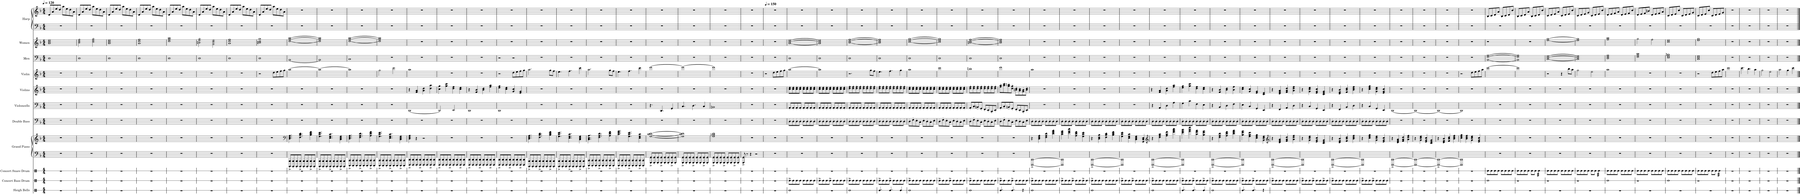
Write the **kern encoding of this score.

**kern	**kern	**kern	**kern	**kern	**kern	**kern	**kern	**kern	**kern	**kern	**kern	**kern
*part11	*part10	*part9	*part8	*part8	*part7	*part6	*part5	*part4	*part3	*part2	*part1	*part1
*staff13	*staff12	*staff11	*staff10	*staff9	*staff8	*staff7	*staff6	*staff5	*staff4	*staff3	*staff2	*staff1
*I"Sleigh Bells	*I"Concert Bass Drum	*I"Concert Snare Drum	*I"Grand Piano	*	*I"Double Bass	*I"Violoncello	*I"Violins	*I"Violin	*I"Men	*I"Women	*I"Harp	*
*I'Sle. Be.	*I'Con. BD	*I'Con. Sn.	*I'Pno.	*	*I'Db.	*I'Vc.	*I'Vlns.	*I'Vln.	*I'M.	*I'W.	*I'Hrp.	*
*stria1	*stria1	*stria1	*	*	*	*	*	*	*	*	*	*
*clefX	*clefX	*clefX	*clefF4	*clefG2	*clefF4	*clefF4	*clefG2	*clefG2	*clefF4	*clefG2	*clefF4	*clefG2
*	*	*	*	*	*Trd7c12	*	*	*	*	*	*	*
*k[]	*k[]	*k[]	*k[b-]	*k[b-]	*k[b-]	*k[b-]	*k[b-]	*k[b-]	*k[b-]	*k[b-]	*k[b-]	*k[b-]
*M4/4	*M4/4	*M4/4	*M4/4	*M4/4	*M4/4	*M4/4	*M4/4	*M4/4	*M4/4	*M4/4	*M4/4	*M4/4
*MM120	*MM120	*MM120	*MM120	*MM120	*MM120	*MM120	*MM120	*MM120	*MM120	*MM120	*MM120	*MM120
=1	=1	=1	=1	=1	=1	=1	=1	=1	=1	=1	=1	=1
1r	1r	1r	1r	1r	1r	1r	1r	1r	1D	1a 1cc 1ee	1r	8d/L
.	.	.	.	.	.	.	.	.	.	.	.	8a/
.	.	.	.	.	.	.	.	.	.	.	.	8ee/
.	.	.	.	.	.	.	.	.	.	.	.	8dd/J
.	.	.	.	.	.	.	.	.	.	.	.	8aa\L
.	.	.	.	.	.	.	.	.	.	.	.	8ee\
.	.	.	.	.	.	.	.	.	.	.	.	8dd\
.	.	.	.	.	.	.	.	.	.	.	.	8a\J
=2	=2	=2	=2	=2	=2	=2	=2	=2	=2	=2	=2	=2
1r	1r	1r	1r	1r	1r	1r	1r	1r	1D	2b-\ 2dd\ 2ff\	1r	8d/L
.	.	.	.	.	.	.	.	.	.	.	.	8a/
.	.	.	.	.	.	.	.	.	.	.	.	8ee/
.	.	.	.	.	.	.	.	.	.	.	.	8dd/J
.	.	.	.	.	.	.	.	.	.	2cc\ 2ee\ 2gg\	.	8aa\L
.	.	.	.	.	.	.	.	.	.	.	.	8ee\
.	.	.	.	.	.	.	.	.	.	.	.	8dd\
.	.	.	.	.	.	.	.	.	.	.	.	8a\J
=3	=3	=3	=3	=3	=3	=3	=3	=3	=3	=3	=3	=3
1r	1r	1r	1r	1r	1r	1r	1r	1r	1D	1a 1cc 1ee	1r	8d/L
.	.	.	.	.	.	.	.	.	.	.	.	8a/
.	.	.	.	.	.	.	.	.	.	.	.	8ee/
.	.	.	.	.	.	.	.	.	.	.	.	8dd/J
.	.	.	.	.	.	.	.	.	.	.	.	8aa\L
.	.	.	.	.	.	.	.	.	.	.	.	8ee\
.	.	.	.	.	.	.	.	.	.	.	.	8dd\
.	.	.	.	.	.	.	.	.	.	.	.	8a\J
=4	=4	=4	=4	=4	=4	=4	=4	=4	=4	=4	=4	=4
1r	1r	1r	1r	1r	1r	1r	1r	1r	1D	1a 1dd 1ff	1r	8d/L
.	.	.	.	.	.	.	.	.	.	.	.	8a/
.	.	.	.	.	.	.	.	.	.	.	.	8ee/
.	.	.	.	.	.	.	.	.	.	.	.	8dd/J
.	.	.	.	.	.	.	.	.	.	.	.	8aa\L
.	.	.	.	.	.	.	.	.	.	.	.	8ee\
.	.	.	.	.	.	.	.	.	.	.	.	8dd\
.	.	.	.	.	.	.	.	.	.	.	.	8a\J
=5	=5	=5	=5	=5	=5	=5	=5	=5	=5	=5	=5	=5
1r	1r	1r	1r	1r	1r	1r	1r	1r	1D	1dd 1ff 1aa	1r	8d/L
.	.	.	.	.	.	.	.	.	.	.	.	8a/
.	.	.	.	.	.	.	.	.	.	.	.	8ee/
.	.	.	.	.	.	.	.	.	.	.	.	8dd/J
.	.	.	.	.	.	.	.	.	.	.	.	8aa\L
.	.	.	.	.	.	.	.	.	.	.	.	8ee\
.	.	.	.	.	.	.	.	.	.	.	.	8dd\
.	.	.	.	.	.	.	.	.	.	.	.	8a\J
=6	=6	=6	=6	=6	=6	=6	=6	=6	=6	=6	=6	=6
1r	1r	1r	1r	1r	1r	1r	1r	1r	1D	2bn\ 2ee\ 2gg\	1r	8d/L
.	.	.	.	.	.	.	.	.	.	.	.	8a/
.	.	.	.	.	.	.	.	.	.	.	.	8ee/
.	.	.	.	.	.	.	.	.	.	.	.	8dd/J
.	.	.	.	.	.	.	.	.	.	2g\ 2cc\ 2ee\	.	8aa\L
.	.	.	.	.	.	.	.	.	.	.	.	8ee\
.	.	.	.	.	.	.	.	.	.	.	.	8dd\
.	.	.	.	.	.	.	.	.	.	.	.	8a\J
=7	=7	=7	=7	=7	=7	=7	=7	=7	=7	=7	=7	=7
1r	1r	1r	1r	1r	1r	1r	1r	1r	1D	1a 1dd 1ff	1r	8d/L
.	.	.	.	.	.	.	.	.	.	.	.	8a/
.	.	.	.	.	.	.	.	.	.	.	.	8ee/
.	.	.	.	.	.	.	.	.	.	.	.	8dd/J
.	.	.	.	.	.	.	.	.	.	.	.	8aa\L
.	.	.	.	.	.	.	.	.	.	.	.	8ee\
.	.	.	.	.	.	.	.	.	.	.	.	8dd\
.	.	.	.	.	.	.	.	.	.	.	.	8a\J
=8	=8	=8	=8	=8	=8	=8	=8	=8	=8	=8	=8	=8
1r	1r	1r	1r	1r	1r	1r	1r	2r	1D	1bn 1dd 1gg	1r	8d/L
.	.	.	.	.	.	.	.	.	.	.	.	8a/
.	.	.	.	.	.	.	.	.	.	.	.	8ee/
.	.	.	.	.	.	.	.	.	.	.	.	8dd/J
.	.	.	.	.	.	.	.	8dd\L	.	.	.	8aa\L
.	.	.	.	.	.	.	.	8ee\	.	.	.	8ee\
.	.	.	.	.	.	.	.	8ff\	.	.	.	8dd\
.	.	.	.	.	.	.	.	8gg\J	.	.	.	8a\J
=9	=9	=9	=9	=9	=9	=9	=9	=9	=9	=9	=9	=9
*	*	*	*	*clefF4	*	*	*	*	*	*	*	*
1r	1r	1r	8BBBB-/'^ 8BBB-/'^L	4.D\ 4.F\ 4.A\	1r	1r	1r	[1aa	[1BB-	[1dd [1ff [1aa	1r	1r
.	.	.	8BBBB-/' 8BBB-/'	.	.	.	.	.	.	.	.	.
.	.	.	8BBBB-/' 8BBB-/'	.	.	.	.	.	.	.	.	.
.	.	.	8BBBB-/'^ 8BBB-/'^J	4.F\ 4.B-\ 4.d\	.	.	.	.	.	.	.	.
.	.	.	8BBBB-/' 8BBB-/'L	.	.	.	.	.	.	.	.	.
.	.	.	8BBBB-/' 8BBB-/'	.	.	.	.	.	.	.	.	.
.	.	.	8BBBB-/'^ 8BBB-/'^	4B-\ 4d\ 4f\	.	.	.	.	.	.	.	.
.	.	.	8BBBB-/' 8BBB-/'J	.	.	.	.	.	.	.	.	.
=10	=10	=10	=10	=10	=10	=10	=10	=10	=10	=10	=10	=10
1r	1r	1r	8BBBB-/'^ 8BBB-/'^L	4.G\ 4.c\ 4.e\	1r	1r	1r	1aa_	1BB-]	1dd] 1ff] 1aa]	1r	1r
.	.	.	8BBBB-/' 8BBB-/'	.	.	.	.	.	.	.	.	.
.	.	.	8BBBB-/' 8BBB-/'	.	.	.	.	.	.	.	.	.
.	.	.	8BBBB-/'^ 8BBB-/'^J	4.E\ 4.G\ 4.c\	.	.	.	.	.	.	.	.
.	.	.	8BBBB-/' 8BBB-/'L	.	.	.	.	.	.	.	.	.
.	.	.	8BBBB-/' 8BBB-/'	.	.	.	.	.	.	.	.	.
.	.	.	8BBBB-/'^ 8BBB-/'^	4C\ 4E\ 4G\	.	.	.	.	.	.	.	.
.	.	.	8BBBB-/' 8BBB-/'J	.	.	.	.	.	.	.	.	.
=11	=11	=11	=11	=11	=11	=11	=11	=11	=11	=11	=11	=11
1r	1r	1r	8CCC/'^ 8CC/'^L	4.D\ 4.F\ 4.A\	1r	1r	1r	1aa]	1C	[1dd [1ff [1aa	1r	1r
.	.	.	8CCC/' 8CC/'	.	.	.	.	.	.	.	.	.
.	.	.	8CCC/' 8CC/'	.	.	.	.	.	.	.	.	.
.	.	.	8CCC/'^ 8CC/'^J	4.F\ 4.A\ 4.d\	.	.	.	.	.	.	.	.
.	.	.	8CCC/' 8CC/'L	.	.	.	.	.	.	.	.	.
.	.	.	8CCC/' 8CC/'	.	.	.	.	.	.	.	.	.
.	.	.	8CCC/'^ 8CC/'^	4A\ 4d\ 4f\	.	.	.	.	.	.	.	.
.	.	.	8CCC/' 8CC/'J	.	.	.	.	.	.	.	.	.
=12	=12	=12	=12	=12	=12	=12	=12	=12	=12	=12	=12	=12
1r	1r	1r	8CCC/'^ 8CC/'^L	4.G\ 4.c\ 4.e\	1r	1r	1r	2gg\	1r	1dd] 1ff] 1aa]	1r	1r
.	.	.	8CCC/' 8CC/'	.	.	.	.	.	.	.	.	.
.	.	.	8CCC/' 8CC/'	.	.	.	.	.	.	.	.	.
.	.	.	8CCC/'^ 8CC/'^J	4.E\ 4.G\ 4.c\	.	.	.	.	.	.	.	.
.	.	.	8CCC/' 8CC/'L	.	.	.	.	2ccc\	.	.	.	.
.	.	.	8CCC/' 8CC/'	.	.	.	.	.	.	.	.	.
.	.	.	8CCC/'^ 8CC/'^	4C\ 4E\ 4G\	.	.	.	.	.	.	.	.
.	.	.	8CCC/' 8CC/'J	.	.	.	.	.	.	.	.	.
=13	=13	=13	=13	=13	=13	=13	=13	=13	=13	=13	=13	=13
1r	1r	1r	8DDD/'^ 8DD/'^L	4D\ 4F\ 4A\	1r	[1DD	4r	1aa	1r	1r	1r	1r
.	.	.	8DDD/' 8DD/'	.	.	.	.	.	.	.	.	.
.	.	.	8DDD/' 8DD/'	4r	.	.	4f/ 4a/	.	.	.	.	.
.	.	.	8DDD/'^ 8DD/'^J	.	.	.	.	.	.	.	.	.
.	.	.	8DDD/' 8DD/'L	2r	.	.	4a\ 4dd\	.	.	.	.	.
.	.	.	8DDD/' 8DD/'	.	.	.	.	.	.	.	.	.
.	.	.	8DDD/'^ 8DD/'^	.	.	.	4dd\ 4aa\	.	.	.	.	.
.	.	.	8DDD/' 8DD/'J	.	.	.	.	.	.	.	.	.
=14	=14	=14	=14	=14	=14	=14	=14	=14	=14	=14	=14	=14
1r	1r	1r	8DDD/'^ 8DD/'^L	1r	1r	2DD/]	4cc\ 4gg\	1r	1r	1r	1r	1r
.	.	.	8DDD/' 8DD/'	.	.	.	.	.	.	.	.	.
.	.	.	8DDD/' 8DD/'	.	.	.	4gg\ 4ccc\	.	.	.	.	.
.	.	.	8DDD/'^ 8DD/'^J	.	.	.	.	.	.	.	.	.
.	.	.	8DDD/' 8DD/'L	.	.	2EE/	4dd\ 4ff\	.	.	.	.	.
.	.	.	8DDD/' 8DD/'	.	.	.	.	.	.	.	.	.
.	.	.	8DDD/'^ 8DD/'^	.	.	.	4cc\ 4ee\	.	.	.	.	.
.	.	.	8DDD/' 8DD/'J	.	.	.	.	.	.	.	.	.
=15	=15	=15	=15	=15	=15	=15	=15	=15	=15	=15	=15	=15
1r	1r	1r	8DDD/'^ 8DD/'^L	1r	1r	1DD	4r	1r	1r	1r	1r	1r
.	.	.	8DDD/' 8DD/'	.	.	.	.	.	.	.	.	.
.	.	.	8DDD/' 8DD/'	.	.	.	4f/ 4b-/	.	.	.	.	.
.	.	.	8DDD/'^ 8DD/'^J	.	.	.	.	.	.	.	.	.
.	.	.	8DDD/' 8DD/'L	.	.	.	4b-\ 4dd\	.	.	.	.	.
.	.	.	8DDD/' 8DD/'	.	.	.	.	.	.	.	.	.
.	.	.	8DDD/'^ 8DD/'^	.	.	.	4ff\ 4aa\	.	.	.	.	.
.	.	.	8DDD/' 8DD/'J	.	.	.	.	.	.	.	.	.
=16	=16	=16	=16	=16	=16	=16	=16	=16	=16	=16	=16	=16
1r	1r	1r	8DDD/'^ 8DD/'^L	1r	1r	1DD	4ee\ 4gg\	2r	2r	1r	1r	1r
.	.	.	8DDD/' 8DD/'	.	.	.	.	.	.	.	.	.
.	.	.	8DDD/' 8DD/'	.	.	.	4cc\ 4ee\	.	.	.	.	.
.	.	.	8DDD/'^ 8DD/'^J	.	.	.	.	.	.	.	.	.
.	.	.	8DDD/' 8DD/'L	.	.	.	4g/ 4cc/	8dd\L	2r	.	.	.
.	.	.	8DDD/' 8DD/'	.	.	.	.	8ee\	.	.	.	.
.	.	.	8DDD/'^ 8DD/'^	.	.	.	4e/ 4g/	8ff\	.	.	.	.
.	.	.	8DDD/' 8DD/'J	.	.	.	.	8gg\J	.	.	.	.
=17	=17	=17	=17	=17	=17	=17	=17	=17	=17	=17	=17	=17
1r	1r	1r	8BBBB-/'^ 8BBB-/'^L	4.D\ 4.F\ 4.A\	1r	1r	1r	2.aa\	1r	1r	1r	1r
.	.	.	8BBBB-/' 8BBB-/'	.	.	.	.	.	.	.	.	.
.	.	.	8BBBB-/' 8BBB-/'	.	.	.	.	.	.	.	.	.
.	.	.	8BBBB-/'^ 8BBB-/'^J	4.F\ 4.B-\ 4.d\	.	.	.	.	.	.	.	.
.	.	.	8BBBB-/' 8BBB-/'L	.	.	.	.	.	.	.	.	.
.	.	.	8BBBB-/' 8BBB-/'	.	.	.	.	.	.	.	.	.
.	.	.	8BBBB-/'^ 8BBB-/'^	4B-\ 4d\ 4f\	.	.	.	8gg\L	.	.	.	.
.	.	.	8BBBB-/' 8BBB-/'J	.	.	.	.	8ff\J	.	.	.	.
=18	=18	=18	=18	=18	=18	=18	=18	=18	=18	=18	=18	=18
1r	1r	1r	8BBBB-/'^ 8BBB-/'^L	4.G\ 4.c\ 4.e\	1r	1r	1r	4.ee\	1r	1r	1r	1r
.	.	.	8BBBB-/' 8BBB-/'	.	.	.	.	.	.	.	.	.
.	.	.	8BBBB-/' 8BBB-/'	.	.	.	.	.	.	.	.	.
.	.	.	8BBBB-/'^ 8BBB-/'^J	4.E\ 4.G\ 4.c\	.	.	.	4.ff\	.	.	.	.
.	.	.	8BBBB-/' 8BBB-/'L	.	.	.	.	.	.	.	.	.
.	.	.	8BBBB-/' 8BBB-/'	.	.	.	.	.	.	.	.	.
.	.	.	8BBBB-/'^ 8BBB-/'^	4C\ 4E\ 4G\	.	.	.	4ccc\	.	.	.	.
.	.	.	8BBBB-/' 8BBB-/'J	.	.	.	.	.	.	.	.	.
=19	=19	=19	=19	=19	=19	=19	=19	=19	=19	=19	=19	=19
1r	1r	1r	8CCC/'^ 8CC/'^L	4.C\ 4.E\ 4.A\	1r	1r	1r	2.aa\	1r	1r	1r	1r
.	.	.	8CCC/' 8CC/'	.	.	.	.	.	.	.	.	.
.	.	.	8CCC/' 8CC/'	.	.	.	.	.	.	.	.	.
.	.	.	8CCC/'^ 8CC/'^J	4.F\ 4.A\ 4.d\	.	.	.	.	.	.	.	.
.	.	.	8CCC/' 8CC/'L	.	.	.	.	.	.	.	.	.
.	.	.	8CCC/' 8CC/'	.	.	.	.	.	.	.	.	.
.	.	.	8CCC/'^ 8CC/'^	4A\ 4d\ 4f\	.	.	.	8gg\L	.	.	.	.
.	.	.	8CCC/' 8CC/'J	.	.	.	.	8ff\J	.	.	.	.
=20	=20	=20	=20	=20	=20	=20	=20	=20	=20	=20	=20	=20
1r	1r	1r	8CCC/'^ 8CC/'^L	4.c\ 4.e\ 4.g\	1r	1r	1r	4.ee\	1r	1r	1r	1r
.	.	.	8CCC/' 8CC/'	.	.	.	.	.	.	.	.	.
.	.	.	8CCC/' 8CC/'	.	.	.	.	.	.	.	.	.
.	.	.	8CCC/'^ 8CC/'^J	4.G\ 4.c\ 4.e\	.	.	.	4.ff\	.	.	.	.
.	.	.	8CCC/' 8CC/'L	.	.	.	.	.	.	.	.	.
.	.	.	8CCC/' 8CC/'	.	.	.	.	.	.	.	.	.
.	.	.	8CCC/'^ 8CC/'^	4E\ 4G\ 4c\	.	.	.	4ccc\	.	.	.	.
.	.	.	8CCC/' 8CC/'J	.	.	.	.	.	.	.	.	.
=21	=21	=21	=21	=21	=21	=21	=21	=21	=21	=21	=21	=21
1r	1r	1r	8GGG/'^ 8GG/'^L	[1G [1c [1d	1r	4.r	1r	[1ddd	1r	1r	1r	1r
.	.	.	8GGG/' 8GG/'	.	.	.	.	.	.	.	.	.
.	.	.	8GGG/' 8GG/'	.	.	.	.	.	.	.	.	.
.	.	.	8GGG/'^ 8GG/'^J	.	.	4.DD/	.	.	.	.	.	.
.	.	.	8GGG/' 8GG/'L	.	.	.	.	.	.	.	.	.
.	.	.	8GGG/' 8GG/'	.	.	.	.	.	.	.	.	.
.	.	.	8GGG/'^ 8GG/'^	.	.	4GG/	.	.	.	.	.	.
.	.	.	8GGG/' 8GG/'J	.	.	.	.	.	.	.	.	.
=22	=22	=22	=22	=22	=22	=22	=22	=22	=22	=22	=22	=22
1r	1r	1r	8GGG/'^ 8GG/'^L	1G] 1c] 1d]	1r	4.C/	1r	1ddd_	1r	1r	1r	1r
.	.	.	8GGG/' 8GG/'	.	.	.	.	.	.	.	.	.
.	.	.	8GGG/' 8GG/'	.	.	.	.	.	.	.	.	.
.	.	.	8GGG/'^ 8GG/'^J	.	.	4.D\	.	.	.	.	.	.
.	.	.	8GGG/' 8GG/'L	.	.	.	.	.	.	.	.	.
.	.	.	8GGG/' 8GG/'	.	.	.	.	.	.	.	.	.
.	.	.	8GGG/'^ 8GG/'^	.	.	4C/	.	.	.	.	.	.
.	.	.	8GGG/' 8GG/'J	.	.	.	.	.	.	.	.	.
=23	=23	=23	=23	=23	=23	=23	=23	=23	=23	=23	=23	=23
1r	1r	1r	8GGG/'^ 8GG/'^L	1G 1Bn 1d	1r	1BBn	1r	1ddd]	1r	1r	1r	1r
.	.	.	8GGG/' 8GG/'	.	.	.	.	.	.	.	.	.
.	.	.	8GGG/' 8GG/'	.	.	.	.	.	.	.	.	.
.	.	.	8GGG/'^ 8GG/'^J	.	.	.	.	.	.	.	.	.
.	.	.	8GGG/' 8GG/'L	.	.	.	.	.	.	.	.	.
.	.	.	8GGG/' 8GG/'	.	.	.	.	.	.	.	.	.
.	.	.	8GGG/'^ 8GG/'^	.	.	.	.	.	.	.	.	.
.	.	.	8GGG/' 8GG/'J	.	.	.	.	.	.	.	.	.
=24	=24	=24	=24	=24	=24	=24	=24	=24	=24	=24	=24	=24
1r	1r	1r	8GGG/^ 8GG/^	1r	1r	1r	1r	1r	1r	1r	1r	1r
.	.	.	8r	.	.	.	.	.	.	.	.	.
.	.	.	4r	.	.	.	.	.	.	.	.	.
.	.	.	2r	.	.	.	.	.	.	.	.	.
=25	=25	=25	=25	=25	=25	=25	=25	=25	=25	=25	=25	=25
*	*	*	*	*	*	*	*	*	*	*	*	*MM150
1r	1r	1r	1r	1r	1r	1r	1r	2r	1r	1r	1r	1r
.	.	.	.	.	.	.	.	8dd\L	.	.	.	.
.	.	.	.	.	.	.	.	8ee\	.	.	.	.
.	.	.	.	.	.	.	.	8ff\	.	.	.	.
.	.	.	.	.	.	.	.	8gg\J	.	.	.	.
=26	=26	=26	=26	=26	=26	=26	=26	=26	=26	=26	=26	=26
1Re	8Re^\L	1r	1r	1r	8D'\L	8AA'/L	8cc\' 8ee\'L	[1aa	1D	[1a [1cc [1ee	1r	1r
.	8Re\	.	.	.	8D'\	8AA'/	8cc\' 8ee\'	.	.	.	.	.
.	8Re\	.	.	.	8D'\	8AA'/	8cc\' 8ee\'	.	.	.	.	.
.	8Re\J	.	.	.	8D'\J	8AA'/J	8cc\' 8ee\'J	.	.	.	.	.
.	8Re\L	.	.	.	8D'\L	8AA'/L	8cc\' 8ee\'L	.	.	.	.	.
.	8Re\	.	.	.	8D'\	8AA'/	8cc\' 8ee\'	.	.	.	.	.
.	8Re\	.	.	.	8D'\	8AA'/	8cc\' 8ee\'	.	.	.	.	.
.	8Re\J	.	.	.	8D'\J	8AA'/J	8cc\' 8ee\'J	.	.	.	.	.
=27	=27	=27	=27	=27	=27	=27	=27	=27	=27	=27	=27	=27
1r	8Re^\L	1r	1r	1r	8D'\L	8AA'/L	8cc\' 8ee\'L	1aa]	1D	1a] 1cc] 1ee]	1r	1r
.	8Re\	.	.	.	8D'\	8AA'/	8cc\' 8ee\'	.	.	.	.	.
.	8Re\	.	.	.	8D'\	8AA'/	8cc\' 8ee\'	.	.	.	.	.
.	8Re^\J	.	.	.	8D'\J	8AA'/J	8cc\' 8ee\'J	.	.	.	.	.
.	8Re\L	.	.	.	8D'\L	8AA'/L	8cc\' 8ee\'L	.	.	.	.	.
.	8Re\	.	.	.	8D'\	8AA'/	8cc\' 8ee\'	.	.	.	.	.
.	8Re\	.	.	.	8D'\	8AA'/	8cc\' 8ee\'	.	.	.	.	.
.	8Re\J	.	.	.	8D'\J	8AA'/J	8cc\' 8ee\'J	.	.	.	.	.
=28	=28	=28	=28	=28	=28	=28	=28	=28	=28	=28	=28	=28
1Re	8Re^\L	1r	1r	1r	8D'\L	8AA'/L	8dd\' 8ff\'L	2.r	1D	[1b- [1dd [1ff	1r	1r
.	8Re\	.	.	.	8D'\	8AA'/	8dd\' 8ff\'	.	.	.	.	.
.	8Re\	.	.	.	8D'\	8AA'/	8dd\' 8ff\'	.	.	.	.	.
.	8Re\J	.	.	.	8D'\J	8AA'/J	8dd\' 8ff\'J	.	.	.	.	.
.	8Re\L	.	.	.	8D'\L	8AA'/L	8dd\' 8ff\'L	.	.	.	.	.
.	8Re\	.	.	.	8D'\	8AA'/	8dd\' 8ff\'	.	.	.	.	.
.	8Re\	.	.	.	8D'\	8AA'/	8dd\' 8ff\'	8gg\L	.	.	.	.
.	8Re\J	.	.	.	8D'\J	8AA'/J	8dd\' 8ff\'J	8ff\J	.	.	.	.
=29	=29	=29	=29	=29	=29	=29	=29	=29	=29	=29	=29	=29
4.Re/	8Re^\L	1r	1r	1r	8D'\L	8AA'/L	8dd\' 8ff\'L	4.ee\	1D	1b-] 1dd] 1ff]	1r	1r
.	8Re\	.	.	.	8D'\	8AA'/	8dd\' 8ff\'	.	.	.	.	.
.	8Re\	.	.	.	8D'\	8AA'/	8dd\' 8ff\'	.	.	.	.	.
4.Re/	8Re^\J	.	.	.	8D'\J	8AA'/J	8dd\' 8ff\'J	4.ff\	.	.	.	.
.	8Re\L	.	.	.	8D'\L	8AA'/L	8dd\' 8ff\'L	.	.	.	.	.
.	8Re\	.	.	.	8D'\	8AA'/	8dd\' 8ff\'	.	.	.	.	.
4Re/	8Re\	.	.	.	8D'\	8AA'/	8dd\' 8ff\'	4gg\	.	.	.	.
.	8Re\J	.	.	.	8D'\J	8AA'/J	8dd\' 8ff\'J	.	.	.	.	.
=30	=30	=30	=30	=30	=30	=30	=30	=30	=30	=30	=30	=30
1Re	8Re^\L	1r	1r	1r	8D'\L	8AA'/L	8cc\' 8ee\'L	1aa	1D	[1cc [1ee [1gg	1r	1r
.	8Re\	.	.	.	8F'\	8AA'/	8cc\' 8ee\'	.	.	.	.	.
.	8Re\	.	.	.	8E'\	8AA'/	8cc\' 8ee\'	.	.	.	.	.
.	8Re\J	.	.	.	8C'\J	8AA'/J	8cc\' 8ee\'J	.	.	.	.	.
.	8Re\L	.	.	.	8E'\L	8AA'/L	8cc\' 8ee\'L	.	.	.	.	.
.	8Re\	.	.	.	8D'\	8AA'/	8cc\' 8ee\'	.	.	.	.	.
.	8Re\	.	.	.	8C'\	8AA'/	8cc\' 8ee\'	.	.	.	.	.
.	8Re\J	.	.	.	8E'\J	8AA'/J	8cc\' 8ee\'J	.	.	.	.	.
=31	=31	=31	=31	=31	=31	=31	=31	=31	=31	=31	=31	=31
1r	8Re^\L	1r	1r	1r	8D'\L	8AA'/L	8cc\' 8ee\'L	1ccc	1D	1cc] 1ee] 1gg]	1r	1r
.	8Re\	.	.	.	8F'\	8AA'/	8cc\' 8ee\'	.	.	.	.	.
.	8Re\	.	.	.	8E'\	8AA'/	8cc\' 8ee\'	.	.	.	.	.
.	8Re^\J	.	.	.	8C'\J	8AA'/J	8cc\' 8ee\'J	.	.	.	.	.
.	8Re\L	.	.	.	8E'\L	8AA'/L	8cc\' 8ee\'L	.	.	.	.	.
.	8Re\	.	.	.	8D'\	8AA'/	8cc\' 8ee\'	.	.	.	.	.
.	8Re\	.	.	.	8C'\	8AA'/	8cc\' 8ee\'	.	.	.	.	.
.	8Re\J	.	.	.	8E'\J	8AA'/J	8cc\' 8ee\'J	.	.	.	.	.
=32	=32	=32	=32	=32	=32	=32	=32	=32	=32	=32	=32	=32
1Re	8Re^\L	1r	1r	1r	8D'\L	8AA'/L	8dd\' 8ff\'L	1bbn	1D	[1bn [1dd [1ff	1r	1r
.	8Re\	.	.	.	8F'\	8C'/	8dd\' 8ff\'	.	.	.	.	.
.	8Re\	.	.	.	8E'\	8BBn'/	8dd\' 8ff\'	.	.	.	.	.
.	8Re\J	.	.	.	8C'\J	8GG'/J	8dd\' 8ff\'J	.	.	.	.	.
.	8Re\L	.	.	.	8E'\L	8FF'/L	8dd\' 8ff\'L	.	.	.	.	.
.	8Re\	.	.	.	8D'\	8EE'/	8dd\' 8ff\'	.	.	.	.	.
.	8Re\	.	.	.	8C'\	8CC'/	8dd\' 8ff\'	.	.	.	.	.
.	8Re\J	.	.	.	8E'\J	8EE'/J	8dd\' 8ff\'J	.	.	.	.	.
=33	=33	=33	=33	=33	=33	=33	=33	=33	=33	=33	=33	=33
4.Re/	8Re^\L	1r	1r	1r	8D'\L	8AA'/L	8ff\' 8aa\'L	1ddd	1D	1b] 1dd] 1ff]	1r	1r
.	8Re\	.	.	.	8F'\	8C'/	8aa\' 8ccc\'	.	.	.	.	.
.	8Re\	.	.	.	8E'\	8BBn'/	8gg\' 8bbn\'	.	.	.	.	.
4.Re/	8Re^\J	.	.	.	8C'\J	8GG'/J	8dd\' 8gg\'J	.	.	.	.	.
.	8Re\L	.	.	.	8E'\L	8FF'/L	8bn\' 8dd\'L	.	.	.	.	.
.	8Re\	.	.	.	8D'\	8EE'/	8a\' 8cc\'	.	.	.	.	.
4r	8Re\	.	.	.	8C'\	8CC'/	8g\' 8b\'	.	.	.	.	.
.	8Re\J	.	.	.	8E'\J	8EE'/J	8b\' 8dd\'J	.	.	.	.	.
=34	=34	=34	=34	=34	=34	=34	=34	=34	=34	=34	=34	=34
1Re	8Re^\L	1r	[1DDD^ [1DD^	4r	8D'\L	1r	1r	1aa	1r	1r	1r	1r
.	8Re\	.	.	.	8D'\	.	.	.	.	.	.	.
.	8Re\	.	.	4D\ 4F\ 4A\	8D'\	.	.	.	.	.	.	.
.	8Re\J	.	.	.	8D'\J	.	.	.	.	.	.	.
.	8Re\L	.	.	4F\ 4A\ 4d\	8D'\L	.	.	.	.	.	.	.
.	8Re\	.	.	.	8D'\	.	.	.	.	.	.	.
.	8Re\	.	.	4d\ 4f\ 4a\	8D'\	.	.	.	.	.	.	.
.	8Re\J	.	.	.	8D'\J	.	.	.	.	.	.	.
=35	=35	=35	=35	=35	=35	=35	=35	=35	=35	=35	=35	=35
1r	8Re^\L	1r	1DDD] 1DD]	4c\ 4e\ 4g\	8D'\L	1r	1r	1r	1r	1r	1r	1r
.	8Re\	.	.	.	8D'\	.	.	.	.	.	.	.
.	8Re\	.	.	4e\ 4g\ 4cc\	8D'\	.	.	.	.	.	.	.
.	8Re^\J	.	.	.	8D'\J	.	.	.	.	.	.	.
.	8Re\L	.	.	4A\ 4d\ 4f\	8D'\L	.	.	.	.	.	.	.
.	8Re\	.	.	.	8D'\	.	.	.	.	.	.	.
.	8Re^\	.	.	4G\ 4c\ 4e\	8D'\	.	.	.	.	.	.	.
.	8Re\J	.	.	.	8D'\J	.	.	.	.	.	.	.
=36	=36	=36	=36	=36	=36	=36	=36	=36	=36	=36	=36	=36
1Re	8Re^\L	1r	[1DDD^ [1DD^	4r	8D'\L	1r	1r	1r	1r	1r	1r	1r
.	8Re\	.	.	.	8D'\	.	.	.	.	.	.	.
.	8Re\	.	.	4D\ 4F\ 4B-\	8D'\	.	.	.	.	.	.	.
.	8Re\J	.	.	.	8D'\J	.	.	.	.	.	.	.
.	8Re\L	.	.	4F\ 4B-\ 4d\	8D'\L	.	.	.	.	.	.	.
.	8Re\	.	.	.	8D'\	.	.	.	.	.	.	.
.	8Re\	.	.	4B-\ 4d\ 4f\	8D'\	.	.	.	.	.	.	.
.	8Re\J	.	.	.	8D'\J	.	.	.	.	.	.	.
=37	=37	=37	=37	=37	=37	=37	=37	=37	=37	=37	=37	=37
1r	8Re^\L	1r	1DDD] 1DD]	4G\ 4c\ 4e\	8D'\L	1r	1r	1r	1r	1r	1r	1r
.	8Re\	.	.	.	8D'\	.	.	.	.	.	.	.
.	8Re\	.	.	4E\ 4G\ 4c\	8D'\	.	.	.	.	.	.	.
.	8Re^\J	.	.	.	8D'\J	.	.	.	.	.	.	.
.	8Re\L	.	.	4C\ 4E\ 4G\	8D'\L	.	.	.	.	.	.	.
.	8Re\	.	.	.	8D'\	.	.	.	.	.	.	.
.	8Re\	.	.	4GG/ 4C/ 4E/	8D'\	.	.	.	.	.	.	.
.	8Re\J	.	.	.	8D'\J	.	.	.	.	.	.	.
=38	=38	=38	=38	=38	=38	=38	=38	=38	=38	=38	=38	=38
*	*	*	*	*clefG2	*	*	*	*	*	*	*	*
1Re	8Re^\L	1r	[1DDD^ [1DD^	4r	8D'\L	4r	4r	1r	1r	1r	1r	1r
.	8Re\	.	.	.	8D'\	.	.	.	.	.	.	.
.	8Re\	.	.	4dd\ 4ff\ 4aa\	8D'\	4AA/	4f/ 4a/	.	.	.	.	.
.	8Re\J	.	.	.	8D'\J	.	.	.	.	.	.	.
.	8Re\L	.	.	4ff\ 4aa\ 4ddd\	8D'\L	4D\	4a\ 4dd\	.	.	.	.	.
.	8Re\	.	.	.	8D'\	.	.	.	.	.	.	.
.	8Re\	.	.	4ddd\ 4fff\ 4aaa\	8D'\	4A\	4ff\ 4aa\	.	.	.	.	.
.	8Re\J	.	.	.	8D'\J	.	.	.	.	.	.	.
=39	=39	=39	=39	=39	=39	=39	=39	=39	=39	=39	=39	=39
4.Re/	8Re^\L	1r	1DDD] 1DD]	4ccc\ 4eee\ 4ggg\	8D'\L	4G\	4ee\ 4gg\	1r	1r	1r	1r	1r
.	8Re\	.	.	.	8D'\	.	.	.	.	.	.	.
.	8Re\	.	.	4eee\ 4ggg\ 4cccc\	8D'\	4c\	4gg\ 4ccc\	.	.	.	.	.
4.Re/	8Re^\J	.	.	.	8D'\J	.	.	.	.	.	.	.
.	8Re\L	.	.	4aa\ 4ddd\ 4fff\	8D'\L	4F\	4dd\ 4ff\	.	.	.	.	.
.	8Re\	.	.	.	8D'\	.	.	.	.	.	.	.
4Re/	8Re^\	.	.	4gg\ 4ccc\ 4eee\	8D'\	4E\	4cc\ 4ee\	.	.	.	.	.
.	8Re\J	.	.	.	8D'\J	.	.	.	.	.	.	.
=40	=40	=40	=40	=40	=40	=40	=40	=40	=40	=40	=40	=40
1Re	8Re^\L	1r	[1DDD^ [1DD^	4r	8D'\L	4r	4r	1r	1r	1r	1r	1r
.	8Re\	.	.	.	8D'\	.	.	.	.	.	.	.
.	8Re\	.	.	4dd\ 4ff\ 4bb-\	8D'\	4BB-/	4f/ 4b-/	.	.	.	.	.
.	8Re\J	.	.	.	8D'\J	.	.	.	.	.	.	.
.	8Re\L	.	.	4ff\ 4bb-\ 4ddd\	8D'\L	4D\	4b-\ 4dd\	.	.	.	.	.
.	8Re\	.	.	.	8D'\	.	.	.	.	.	.	.
.	8Re\	.	.	4bb-\ 4ddd\ 4fff\	8D'\	4F\	4b-\ 4ff\	.	.	.	.	.
.	8Re\J	.	.	.	8D'\J	.	.	.	.	.	.	.
=41	=41	=41	=41	=41	=41	=41	=41	=41	=41	=41	=41	=41
4.Re/	8Re^\L	1r	1DDD] 1DD]	4gg\ 4ccc\ 4eee\	8D'\L	4E\	4cc\ 4ee\	1r	1r	1r	1r	1r
.	8Re\	.	.	.	8D'\	.	.	.	.	.	.	.
.	8Re\	.	.	4ee\ 4gg\ 4ccc\	8D'\	4C/	4g/ 4cc/	.	.	.	.	.
4.Re/	8Re^\J	.	.	.	8D'\J	.	.	.	.	.	.	.
.	8Re\L	.	.	4cc\ 4ee\ 4gg\	8D'\L	4GG/	4e/ 4g/	.	.	.	.	.
.	8Re\	.	.	.	8D'\	.	.	.	.	.	.	.
4r	8Re\	.	.	4g\ 4cc\ 4ee\	8D'\	4EE/	4c/ 4e/	.	.	.	.	.
.	8Re\J	.	.	.	8D'\J	.	.	.	.	.	.	.
=42	=42	=42	=42	=42	=42	=42	=42	=42	=42	=42	=42	=42
*	*	*	*	*clefG2	*	*	*	*	*	*	*	*
1r	8Re^\L	1r	[1DDD^ [1DD^	4r	8D'\L	4r	4r	1r	1r	1r	1r	1r
.	8Re\	.	.	.	8D'\	.	.	.	.	.	.	.
.	8Re\	.	.	4d/ 4f/ 4a/	8D'\	4FF/	4d/ 4f/ 4a/	.	.	.	.	.
.	8Re\J	.	.	.	8D'\J	.	.	.	.	.	.	.
.	8Re\L	.	.	4f/ 4a/ 4dd/	8D'\L	4AA/	4f/ 4a/ 4dd/	.	.	.	.	.
.	8Re\	.	.	.	8D'\	.	.	.	.	.	.	.
.	8Re\	.	.	4a\ 4dd\ 4ff\	8D'\	4D\	4a\ 4dd\ 4ff\	.	.	.	.	.
.	8Re\J	.	.	.	8D'\J	.	.	.	.	.	.	.
=43	=43	=43	=43	=43	=43	=43	=43	=43	=43	=43	=43	=43
1r	8Re^\L	1r	1DDD] 1DD]	4r	8D'\L	4r	4r	1r	1r	1r	1r	1r
.	8Re\	.	.	.	8D'\	.	.	.	.	.	.	.
.	8Re\	.	.	4g\ 4cc\ 4ee\	8D'\	4C/	4g\ 4cc\ 4ee\	.	.	.	.	.
.	8Re^\J	.	.	.	8D'\J	.	.	.	.	.	.	.
.	8Re\L	.	.	4e/ 4g/ 4cc/	8D'\L	4GG/	4e/ 4g/ 4cc/	.	.	.	.	.
.	8Re\	.	.	.	8D'\	.	.	.	.	.	.	.
.	8Re^\	.	.	4c/ 4e/ 4g/	8D'\	4EE/	4c/ 4e/ 4g/	.	.	.	.	.
.	8Re\J	.	.	.	8D'\J	.	.	.	.	.	.	.
=44	=44	=44	=44	=44	=44	=44	=44	=44	=44	=44	=44	=44
1r	8Re^\L	1r	[1DDD^ [1DD^	4r	8D'\L	4r	4r	1r	1r	1r	1r	1r
.	8Re\	.	.	.	8D'\	.	.	.	.	.	.	.
.	8Re\	.	.	4d/ 4f/ 4b-/	8D'\	4FF/	4d/ 4f/ 4b-/	.	.	.	.	.
.	8Re\J	.	.	.	8D'\J	.	.	.	.	.	.	.
.	8Re\L	.	.	4f/ 4b-/ 4dd/	8D'\L	4BB-/	4f/ 4b-/ 4dd/	.	.	.	.	.
.	8Re\	.	.	.	8D'\	.	.	.	.	.	.	.
.	8Re\	.	.	4b-\ 4dd\ 4ff\	8D'\	4D\	4b-\ 4dd\ 4ff\	.	.	.	.	.
.	8Re\J	.	.	.	8D'\J	.	.	.	.	.	.	.
=45	=45	=45	=45	=45	=45	=45	=45	=45	=45	=45	=45	=45
1r	8Re^\L	1r	1DDD] 1DD]	4r	8D'\L	4r	4r	1r	1r	1r	1r	1r
.	8Re\	.	.	.	8D'\	.	.	.	.	.	.	.
.	8Re\	.	.	4cc\ 4ee\ 4gg\	8D'\	4C/	4cc\ 4ee\ 4gg\	.	.	.	.	.
.	8Re^\J	.	.	.	8D'\J	.	.	.	.	.	.	.
.	8Re\L	.	.	4g\ 4cc\ 4ee\	8D'\L	4GG/	4g\ 4cc\ 4ee\	.	.	.	.	.
.	8Re\	.	.	.	8D'\	.	.	.	.	.	.	.
.	8Re\	.	.	4e/ 4g/ 4cc/	8D'\	4EE/	4e/ 4g/ 4cc/	.	.	.	.	.
.	8Re\J	.	.	.	8D'\J	.	.	.	.	.	.	.
=46	=46	=46	=46	=46	=46	=46	=46	=46	=46	=46	=46	=46
1r	1r	1r	[1DDD^ [1DD^	4r	1r	[1DD	1r	1r	1r	1r	1r	1r
.	.	.	.	4d/ 4f/ 4a/	.	.	.	.	.	.	.	.
.	.	.	.	4f/ 4a/ 4dd/	.	.	.	.	.	.	.	.
.	.	.	.	4a\ 4dd\ 4ff\	.	.	.	.	.	.	.	.
=47	=47	=47	=47	=47	=47	=47	=47	=47	=47	=47	=47	=47
1r	1r	1r	1DDD_ 1DD_	4r	1r	1DD_	1r	1r	1r	1r	1r	1r
.	.	.	.	4g\ 4cc\ 4ee\	.	.	.	.	.	.	.	.
.	.	.	.	4e/ 4g/ 4cc/	.	.	.	.	.	.	.	.
.	.	.	.	4c/ 4e/ 4g/	.	.	.	.	.	.	.	.
=48	=48	=48	=48	=48	=48	=48	=48	=48	=48	=48	=48	=48
1r	1r	1r	1DDD_^ 1DD_^	4r	1r	1DD_	1r	1r	1r	1r	1r	1r
.	.	.	.	4d/ 4f/ 4b-/	.	.	.	.	.	.	.	.
.	.	.	.	4f/ 4b-/ 4dd/	.	.	.	.	.	.	.	.
.	.	.	.	4b-\ 4dd\ 4ff\	.	.	.	.	.	.	.	.
=49	=49	=49	=49	=49	=49	=49	=49	=49	=49	=49	=49	=49
1r	1r	1r	1DDD] 1DD]	4cc\ 4ee\ 4gg\	1r	1DD]	1r	2r	1r	1r	1r	1r
.	.	.	.	4b-\ 4dd\ 4ff\	.	.	.	.	.	.	.	.
.	.	.	.	4g\ 4cc\ 4ee\	.	.	.	8dd\L	.	.	.	.
.	.	.	.	.	.	.	.	8ee\	.	.	.	.
.	.	.	.	4e/ 4g/ 4cc/	.	.	.	8ff\	.	.	.	.
.	.	.	.	.	.	.	.	8aa\J	.	.	.	.
=50	=50	=50	=50	=50	=50	=50	=50	=50	=50	=50	=50	=50
1r	1Re	8Re\L	1r	1r	1r	1r	1r	[1ccc	[1BB- [1F [1A	1r	1r	8B-/L
.	.	8Re\	.	.	.	.	.	.	.	.	.	8c/
.	.	8Re\	.	.	.	.	.	.	.	.	.	8d/
.	.	8Re\J	.	.	.	.	.	.	.	.	.	8a/J
.	.	8Re\L	.	.	.	.	.	.	.	.	.	8B-/L
.	.	8Re\	.	.	.	.	.	.	.	.	.	8c/
.	.	8Re\	.	.	.	.	.	.	.	.	.	8d/
.	.	8Re\J	.	.	.	.	.	.	.	.	.	8cc/J
=51	=51	=51	=51	=51	=51	=51	=51	=51	=51	=51	=51	=51
1r	1r	8Re\L	1r	1r	1r	1r	1r	1ccc]	1BB-] 1F] 1A]	1r	1r	8B-/L
.	.	8Re\	.	.	.	.	.	.	.	.	.	8c/
.	.	8Re\	.	.	.	.	.	.	.	.	.	8d/
.	.	8Re\J	.	.	.	.	.	.	.	.	.	8a/J
.	.	8Re\L	.	.	.	.	.	.	.	.	.	8B-/L
.	.	8Re\J	.	.	.	.	.	.	.	.	.	8c/
*	*	*tremolo	*	*	*	*	*	*	*	*	*	*
.	.	32Re\LLL	.	.	.	.	.	.	.	.	.	8d/
.	.	32Re\	.	.	.	.	.	.	.	.	.	.
.	.	32Re\	.	.	.	.	.	.	.	.	.	.
.	.	32Re\	.	.	.	.	.	.	.	.	.	.
.	.	32Re\	.	.	.	.	.	.	.	.	.	8cc/J
.	.	32Re\	.	.	.	.	.	.	.	.	.	.
.	.	32Re\	.	.	.	.	.	.	.	.	.	.
.	.	32Re\JJJ	.	.	.	.	.	.	.	.	.	.
*	*	*Xtremolo	*	*	*	*	*	*	*	*	*	*
=52	=52	=52	=52	=52	=52	=52	=52	=52	=52	=52	=52	=52
1r	1r	8Re\L	1r	1r	1r	1r	1r	2r	[1C [1E [1G	[1ee [1gg	1r	8c/L
.	.	8Re\	.	.	.	.	.	.	.	.	.	8d/
.	.	8Re\	.	.	.	.	.	.	.	.	.	8e/
.	.	8Re\J	.	.	.	.	.	.	.	.	.	8a/J
.	.	8Re\L	.	.	.	.	.	4r	.	.	.	8c/L
.	.	8Re\	.	.	.	.	.	.	.	.	.	8d/
.	.	8Re\	.	.	.	.	.	8bb-\L	.	.	.	8e/
.	.	8Re\J	.	.	.	.	.	8aa\J	.	.	.	8cc/J
=53	=53	=53	=53	=53	=53	=53	=53	=53	=53	=53	=53	=53
1r	1r	8Re\L	1r	1r	1r	1r	1r	2gg\	1C] 1E] 1G]	1ee] 1gg]	1r	8c/L
.	.	8Re\	.	.	.	.	.	.	.	.	.	8d/
.	.	8Re\	.	.	.	.	.	.	.	.	.	8e/
.	.	8Re\J	.	.	.	.	.	.	.	.	.	8g/J
.	.	8Re\L	.	.	.	.	.	2ee\	.	.	.	8c/L
.	.	8Re\J	.	.	.	.	.	.	.	.	.	8d/
*	*	*tremolo	*	*	*	*	*	*	*	*	*	*
.	.	32Re\LLL	.	.	.	.	.	.	.	.	.	8e/
.	.	32Re\	.	.	.	.	.	.	.	.	.	.
.	.	32Re\	.	.	.	.	.	.	.	.	.	.
.	.	32Re\	.	.	.	.	.	.	.	.	.	.
.	.	32Re\	.	.	.	.	.	.	.	.	.	8cc/J
.	.	32Re\	.	.	.	.	.	.	.	.	.	.
.	.	32Re\	.	.	.	.	.	.	.	.	.	.
.	.	32Re\JJJ	.	.	.	.	.	.	.	.	.	.
*	*	*Xtremolo	*	*	*	*	*	*	*	*	*	*
=54	=54	=54	=54	=54	=54	=54	=54	=54	=54	=54	=54	=54
1r	1Re	8Re\L	1r	1r	1r	1r	1r	1aa	1D 1F 1A	1ff 1aa	1r	8d/L
.	.	8Re\	.	.	.	.	.	.	.	.	.	8e/
.	.	8Re\	.	.	.	.	.	.	.	.	.	8f/
.	.	8Re\J	.	.	.	.	.	.	.	.	.	8a/J
.	.	8Re\L	.	.	.	.	.	.	.	.	.	8d/L
.	.	8Re\	.	.	.	.	.	.	.	.	.	8e/
.	.	8Re\	.	.	.	.	.	.	.	.	.	8f/
.	.	8Re\J	.	.	.	.	.	.	.	.	.	8cc/J
=55	=55	=55	=55	=55	=55	=55	=55	=55	=55	=55	=55	=55
1r	1r	8Re\L	1r	1r	1r	1r	1r	1r	1F 1A 1c	2gg\	1r	8d/L
.	.	8Re\	.	.	.	.	.	.	.	.	.	8e/
.	.	8Re\	.	.	.	.	.	.	.	.	.	8f/
.	.	8Re\J	.	.	.	.	.	.	.	.	.	8bn/J
.	.	8Re\L	.	.	.	.	.	.	.	2ff\	.	8d/L
.	.	8Re\	.	.	.	.	.	.	.	.	.	8e/
.	.	8Re\	.	.	.	.	.	.	.	.	.	8f/
.	.	8Re\J	.	.	.	.	.	.	.	.	.	8a/J
=56	=56	=56	=56	=56	=56	=56	=56	=56	=56	=56	=56	=56
1r	1Re	8Re\L	1r	1r	1r	1r	1r	1r	1E 1G 1Bn	1cc 1ee	1r	8c/L
.	.	8Re\	.	.	.	.	.	.	.	.	.	8d/
.	.	8Re\	.	.	.	.	.	.	.	.	.	8e/
.	.	8Re\J	.	.	.	.	.	.	.	.	.	8cc/J
.	.	8Re\L	.	.	.	.	.	.	.	.	.	8c/L
.	.	8Re\	.	.	.	.	.	.	.	.	.	8d/
.	.	8Re\	.	.	.	.	.	.	.	.	.	8e/
.	.	8Re\J	.	.	.	.	.	.	.	.	.	8g/J
=57	=57	=57	=57	=57	=57	=57	=57	=57	=57	=57	=57	=57
1r	1r	8Re\L	1r	1r	1r	1r	1r	2r	1C 1E 1G	1ee 1gg	1r	8c/L
.	.	8Re\	.	.	.	.	.	.	.	.	.	8d/
.	.	8Re\	.	.	.	.	.	.	.	.	.	8e/
.	.	8Re\J	.	.	.	.	.	.	.	.	.	8cc/J
.	.	8Re\L	.	.	.	.	.	8dd\L	.	.	.	8c/L
.	.	8Re\J	.	.	.	.	.	8ee\	.	.	.	8d/
*	*	*tremolo	*	*	*	*	*	*	*	*	*	*
.	.	32Re\LLL	.	.	.	.	.	8ff\	.	.	.	8e/
.	.	32Re\	.	.	.	.	.	.	.	.	.	.
.	.	32Re\	.	.	.	.	.	.	.	.	.	.
.	.	32Re\	.	.	.	.	.	.	.	.	.	.
.	.	32Re\	.	.	.	.	.	8aa\J	.	.	.	8g/J
.	.	32Re\	.	.	.	.	.	.	.	.	.	.
.	.	32Re\	.	.	.	.	.	.	.	.	.	.
.	.	32Re\JJJ	.	.	.	.	.	.	.	.	.	.
*	*	*Xtremolo	*	*	*	*	*	*	*	*	*	*
=58	=58	=58	=58	=58	=58	=58	=58	=58	=58	=58	=58	=58
1r	1r	1r	1r	1r	1r	1r	1r	1ccc	1r	1r	1r	1r
=59	=59	=59	=59	=59	=59	=59	=59	=59	=59	=59	=59	=59
1r	1r	1r	1r	1r	1r	1r	1r	4.ccc\	1r	1r	1r	1r
.	.	.	.	.	.	.	.	4.bb-\	.	.	.	.
.	.	.	.	.	.	.	.	4aa\	.	.	.	.
=60	=60	=60	=60	=60	=60	=60	=60	=60	=60	=60	=60	=60
1r	1r	1r	1r	1r	1r	1r	1r	2gg\	1r	1r	1r	1r
.	.	.	.	.	.	.	.	2ee\	.	.	.	.
=61	=61	=61	=61	=61	=61	=61	=61	=61	=61	=61	=61	=61
1r	1r	1r	1r	1r	1r	1r	1r	2aa\	1r	1r	1r	1r
.	.	.	.	.	.	.	.	4gg\	.	.	.	.
.	.	.	.	.	.	.	.	4ccc\	.	.	.	.
==	==	==	==	==	==	==	==	==	==	==	==	==
*-	*-	*-	*-	*-	*-	*-	*-	*-	*-	*-	*-	*-
